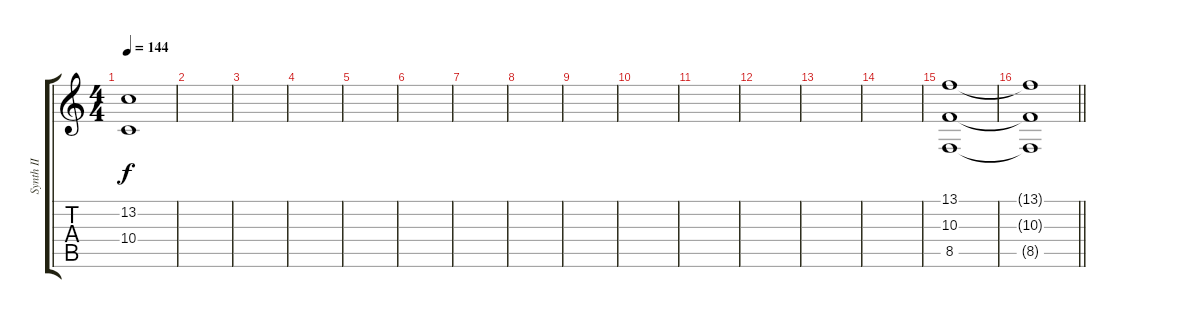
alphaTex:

\track ("Synth II" "Synth II") {instrument stringensemble2}
\staff {score tabs}
\tuning (E4 B3 G3 D3 A2 E2) {hide}
\ts (4 4)
\tempo 144
\clef g2
\ks c
(13.2{t} 10.4{t}).1{dy f volume 1} |
|
|
|
|
|
|
|
|
|
|
|
|
|
(13.1 10.3 8.5).1{volume 3} |
\barLineRight lightlight
(13.1{t} 10.3{t} 8.5{t}).1{volume 5}
